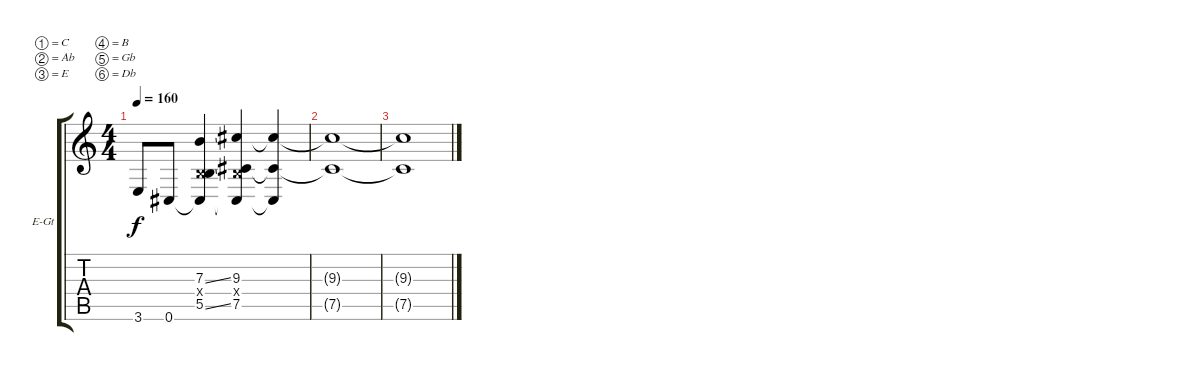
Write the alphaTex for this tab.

\bracketExtendMode groupsimilarinstruments
\firstSystemTrackNameOrientation horizontal
\otherSystemsTrackNameOrientation horizontal
\track ("James Root" "E-Gt") {instrument distortionguitar}
\staff {score tabs}
\tuning (C4 Ab3 E3 B2 Gb2 Db2)
\ts (4 4)
\tempo 160
\clef g2
\ks c
3.6.8{dy f} 0.6.8 (7.3{ss} 0.4{x} 5.5{ss} 0.6{t}).4 (9.3 0.4{x} 7.5 0.6{t}).4 (0.6{t} 9.3{t} 7.5{t}).4 |
(9.3{t} 7.5{t}).1 |
(9.3{t} 7.5{t}).1
